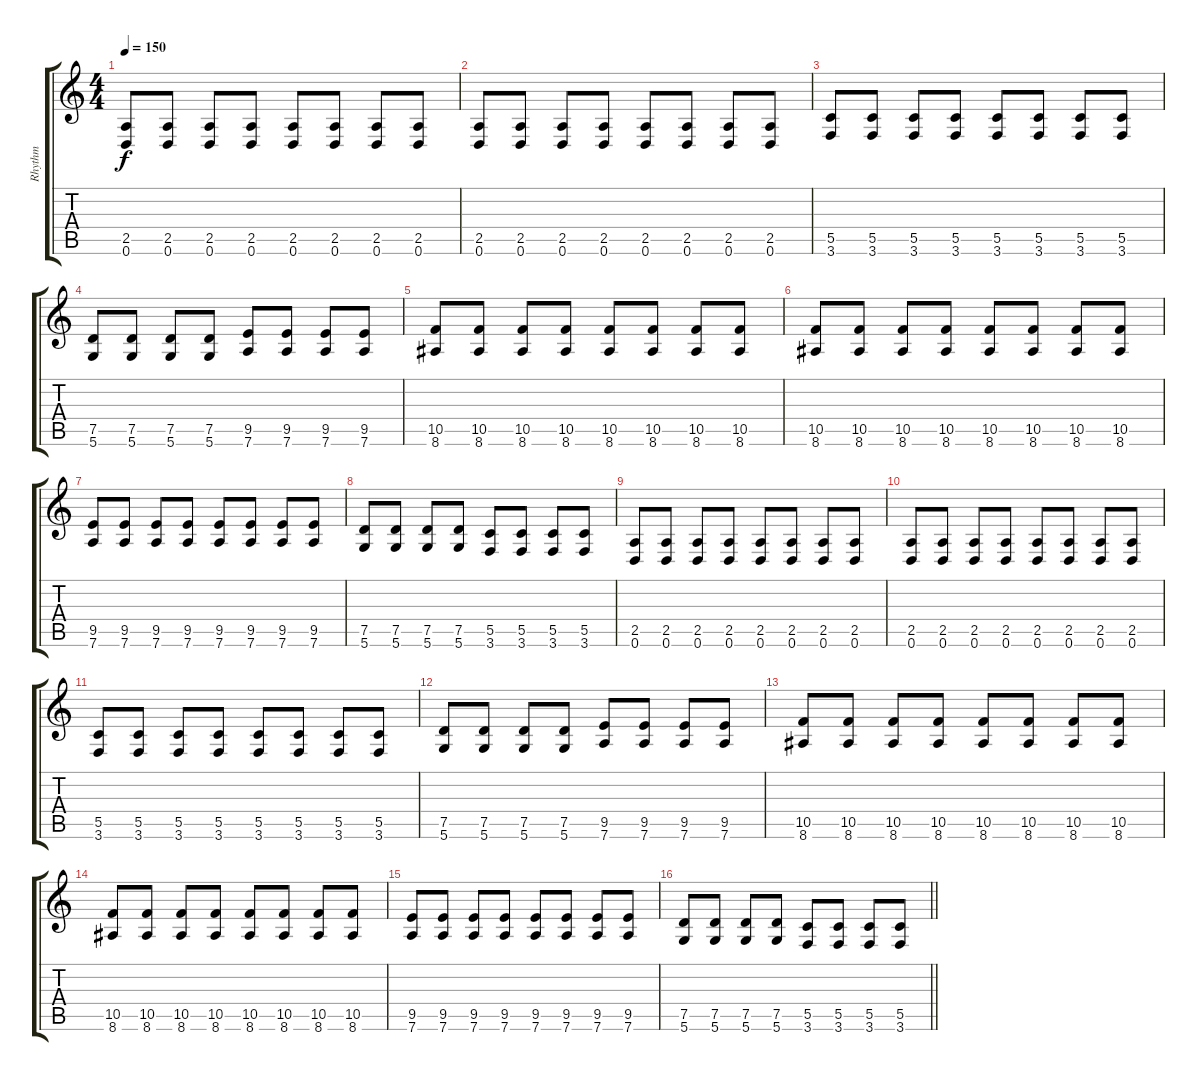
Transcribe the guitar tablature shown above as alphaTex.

\track ("Rhythm" "Rhythm") {instrument distortionguitar}
\staff {score tabs}
\tuning (D4 A3 F3 C3 G2 D2) {hide}
\ts (4 4)
\section ("" "")
\tempo 150
\clef g2
\ks c
(2.5 0.6).8{dy f} (2.5 0.6).8 (2.5 0.6).8 (2.5 0.6).8 (2.5 0.6).8 (2.5 0.6).8 (2.5 0.6).8 (2.5 0.6).8 |
(2.5 0.6).8 (2.5 0.6).8 (2.5 0.6).8 (2.5 0.6).8 (2.5 0.6).8 (2.5 0.6).8 (2.5 0.6).8 (2.5 0.6).8 |
(5.5 3.6).8 (5.5 3.6).8 (5.5 3.6).8 (5.5 3.6).8 (5.5 3.6).8 (5.5 3.6).8 (5.5 3.6).8 (5.5 3.6).8 |
(7.5 5.6).8 (7.5 5.6).8 (7.5 5.6).8 (7.5 5.6).8 (9.5 7.6).8 (9.5 7.6).8 (9.5 7.6).8 (9.5 7.6).8 |
(10.5 8.6).8 (10.5 8.6).8 (10.5 8.6).8 (10.5 8.6).8 (10.5 8.6).8 (10.5 8.6).8 (10.5 8.6).8 (10.5 8.6).8 |
(10.5 8.6).8 (10.5 8.6).8 (10.5 8.6).8 (10.5 8.6).8 (10.5 8.6).8 (10.5 8.6).8 (10.5 8.6).8 (10.5 8.6).8 |
(9.5 7.6).8 (9.5 7.6).8 (9.5 7.6).8 (9.5 7.6).8 (9.5 7.6).8 (9.5 7.6).8 (9.5 7.6).8 (9.5 7.6).8 |
(7.5 5.6).8 (7.5 5.6).8 (7.5 5.6).8 (7.5 5.6).8 (5.5 3.6).8 (5.5 3.6).8 (5.5 3.6).8 (5.5 3.6).8 |
(2.5 0.6).8 (2.5 0.6).8 (2.5 0.6).8 (2.5 0.6).8 (2.5 0.6).8 (2.5 0.6).8 (2.5 0.6).8 (2.5 0.6).8 |
(2.5 0.6).8 (2.5 0.6).8 (2.5 0.6).8 (2.5 0.6).8 (2.5 0.6).8 (2.5 0.6).8 (2.5 0.6).8 (2.5 0.6).8 |
(5.5 3.6).8 (5.5 3.6).8 (5.5 3.6).8 (5.5 3.6).8 (5.5 3.6).8 (5.5 3.6).8 (5.5 3.6).8 (5.5 3.6).8 |
(7.5 5.6).8 (7.5 5.6).8 (7.5 5.6).8 (7.5 5.6).8 (9.5 7.6).8 (9.5 7.6).8 (9.5 7.6).8 (9.5 7.6).8 |
(10.5 8.6).8 (10.5 8.6).8 (10.5 8.6).8 (10.5 8.6).8 (10.5 8.6).8 (10.5 8.6).8 (10.5 8.6).8 (10.5 8.6).8 |
(10.5 8.6).8 (10.5 8.6).8 (10.5 8.6).8 (10.5 8.6).8 (10.5 8.6).8 (10.5 8.6).8 (10.5 8.6).8 (10.5 8.6).8 |
(9.5 7.6).8 (9.5 7.6).8 (9.5 7.6).8 (9.5 7.6).8 (9.5 7.6).8 (9.5 7.6).8 (9.5 7.6).8 (9.5 7.6).8 |
\barLineRight lightlight
(7.5 5.6).8 (7.5 5.6).8 (7.5 5.6).8 (7.5 5.6).8 (5.5 3.6).8 (5.5 3.6).8 (5.5 3.6).8 (5.5 3.6).8
